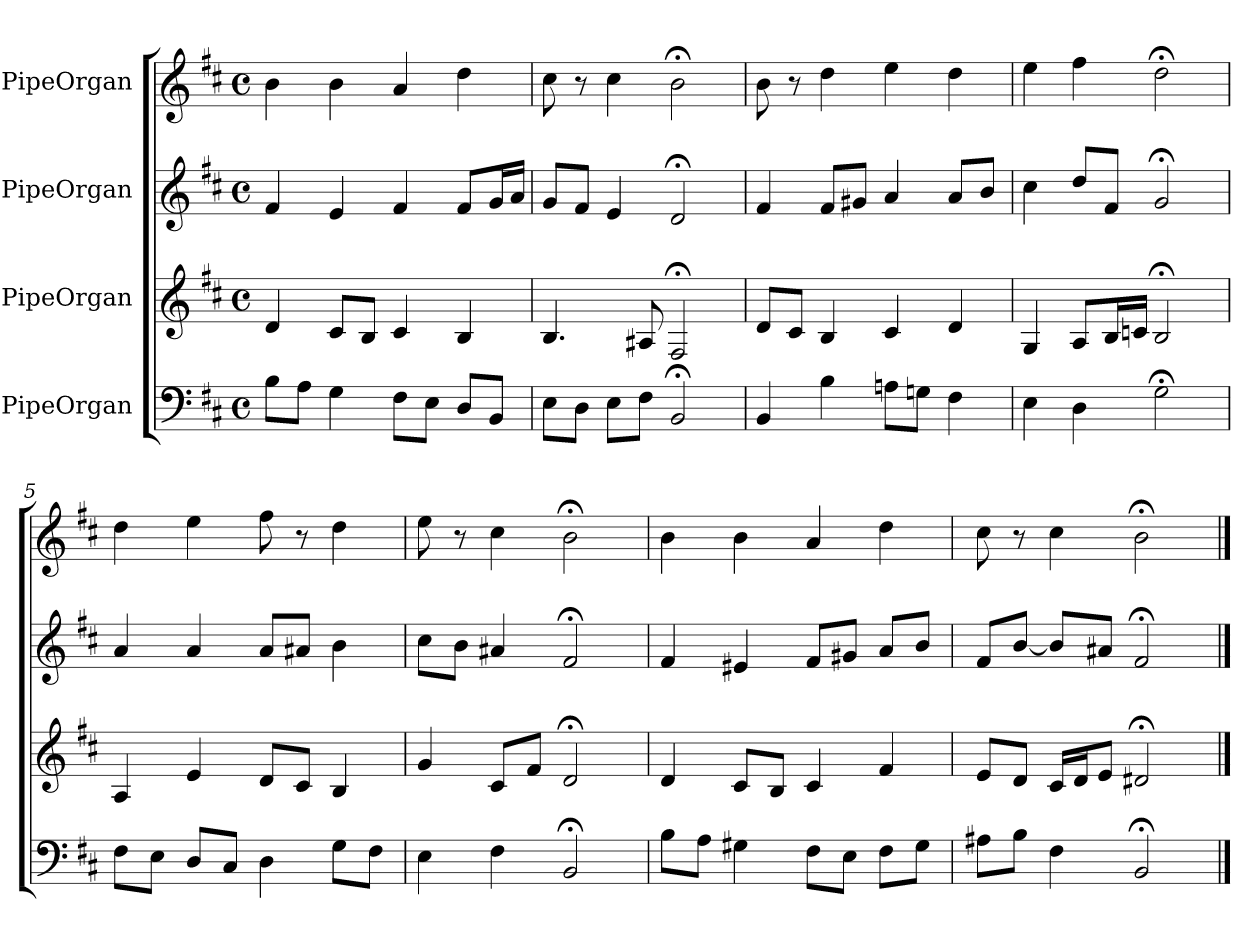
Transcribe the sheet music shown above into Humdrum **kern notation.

**kern	**kern	**kern	**kern
*part4	*part3	*part2	*part1
*staff4	*staff3	*staff2	*staff1
*I"PipeOrgan	*I"PipeOrgan	*I"PipeOrgan	*I"PipeOrgan
*k[f#c#]	*k[f#c#]	*k[f#c#]	*k[f#c#]
*b:	*b:	*b:	*b:
*M4/4	*M4/4	*M4/4	*M4/4
*met(c)	*met(c)	*met(c)	*met(c)
*MM60	*MM60	*MM60	*MM60
=1	=1	=1	=1
8BL	4d	4f#	4b
8AJ	.	.	.
4G	8c#L	4e	4b
.	8BJ	.	.
8F#L	4c#	4f#	4a
8EJ	.	.	.
8DL	4B	8f#L	4dd
8BBJ	.	16gL	.
.	.	16aJJ	.
=2	=2	=2	=2
8EL	4.B	8gL	8cc#
8DJ	.	8f#J	8r
8EL	.	4e	4cc#
8F#J	8A#X	.	.
2BB;<	2F#;<	2d;<	2b;<
=3	=3	=3	=3
4BB	8dL	4f#	8b
.	8c#J	.	8r
4B	4B	8f#L	4dd
.	.	8g#XJ	.
8AnL	4c#	4a	4ee
8GnJ	.	.	.
4F#	4d	8aL	4dd
.	.	8bJ	.
=4	=4	=4	=4
4E	4G	4cc#	4ee
4D	8AL	8ddL	4ff#
.	16BL	8f#J	.
.	16cnJJ	.	.
2G;<	2B;<	2g;<	2dd;<
=5	=5	=5	=5
8F#L	4A	4a	4dd
8EJ	.	.	.
8DL	4e	4a	4ee
8C#J	.	.	.
4D	8dL	8aL	8ff#
.	8c#J	8a#XJ	8r
8GL	4B	4b	4dd
8F#J	.	.	.
=6	=6	=6	=6
4E	4g	8cc#L	8ee
.	.	8bJ	8r
4F#	8c#L	4a#X	4cc#
.	8f#J	.	.
2BB;<	2d;<	2f#;<	2b;<
=7	=7	=7	=7
8BL	4d	4f#	4b
8AJ	.	.	.
4G#X	8c#L	4e#X	4b
.	8BJ	.	.
8F#L	4c#	8f#L	4a
8EJ	.	8g#XJ	.
8F#L	4f#	8aL	4dd
8G#J	.	8bJ	.
=8	=8	=8	=8
8A#XL	8eL	8f#L	8cc#
8BJ	8dJ	[8bJ	8r
4F#	16c#LL	8bL]	4cc#
.	16dJ	.	.
.	8eJ	8a#XJ	.
2BB;<	2d#X;<	2f#;<	2b;<
==	==	==	==
*-	*-	*-	*-
